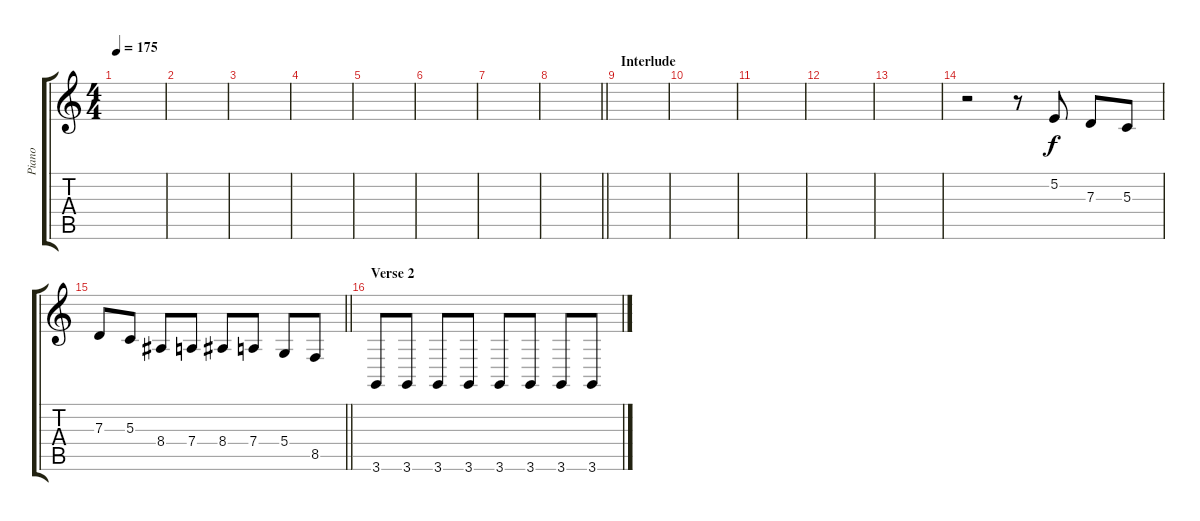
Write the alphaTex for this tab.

\track ("Piano" "Piano") {instrument acousticgrandpiano}
\staff {score tabs}
\tuning (E4 B3 G3 D3 A2 E2) {hide}
\ts (4 4)
\tempo 175
\clef g2
\ks c
|
|
|
|
|
|
|
\barLineRight lightlight
|
\section ("" "Interlude")
|
|
|
|
|
r.2 r.8 5.2.8 7.3.8 5.3.8 |
\barLineRight lightlight
7.3.8 5.3.8 8.4.8 7.4.8 8.4.8 7.4.8 5.4.8 8.5.8 |
\section ("" "Verse 2")
3.6.8 3.6.8 3.6.8 3.6.8 3.6.8 3.6.8 3.6.8 3.6.8
